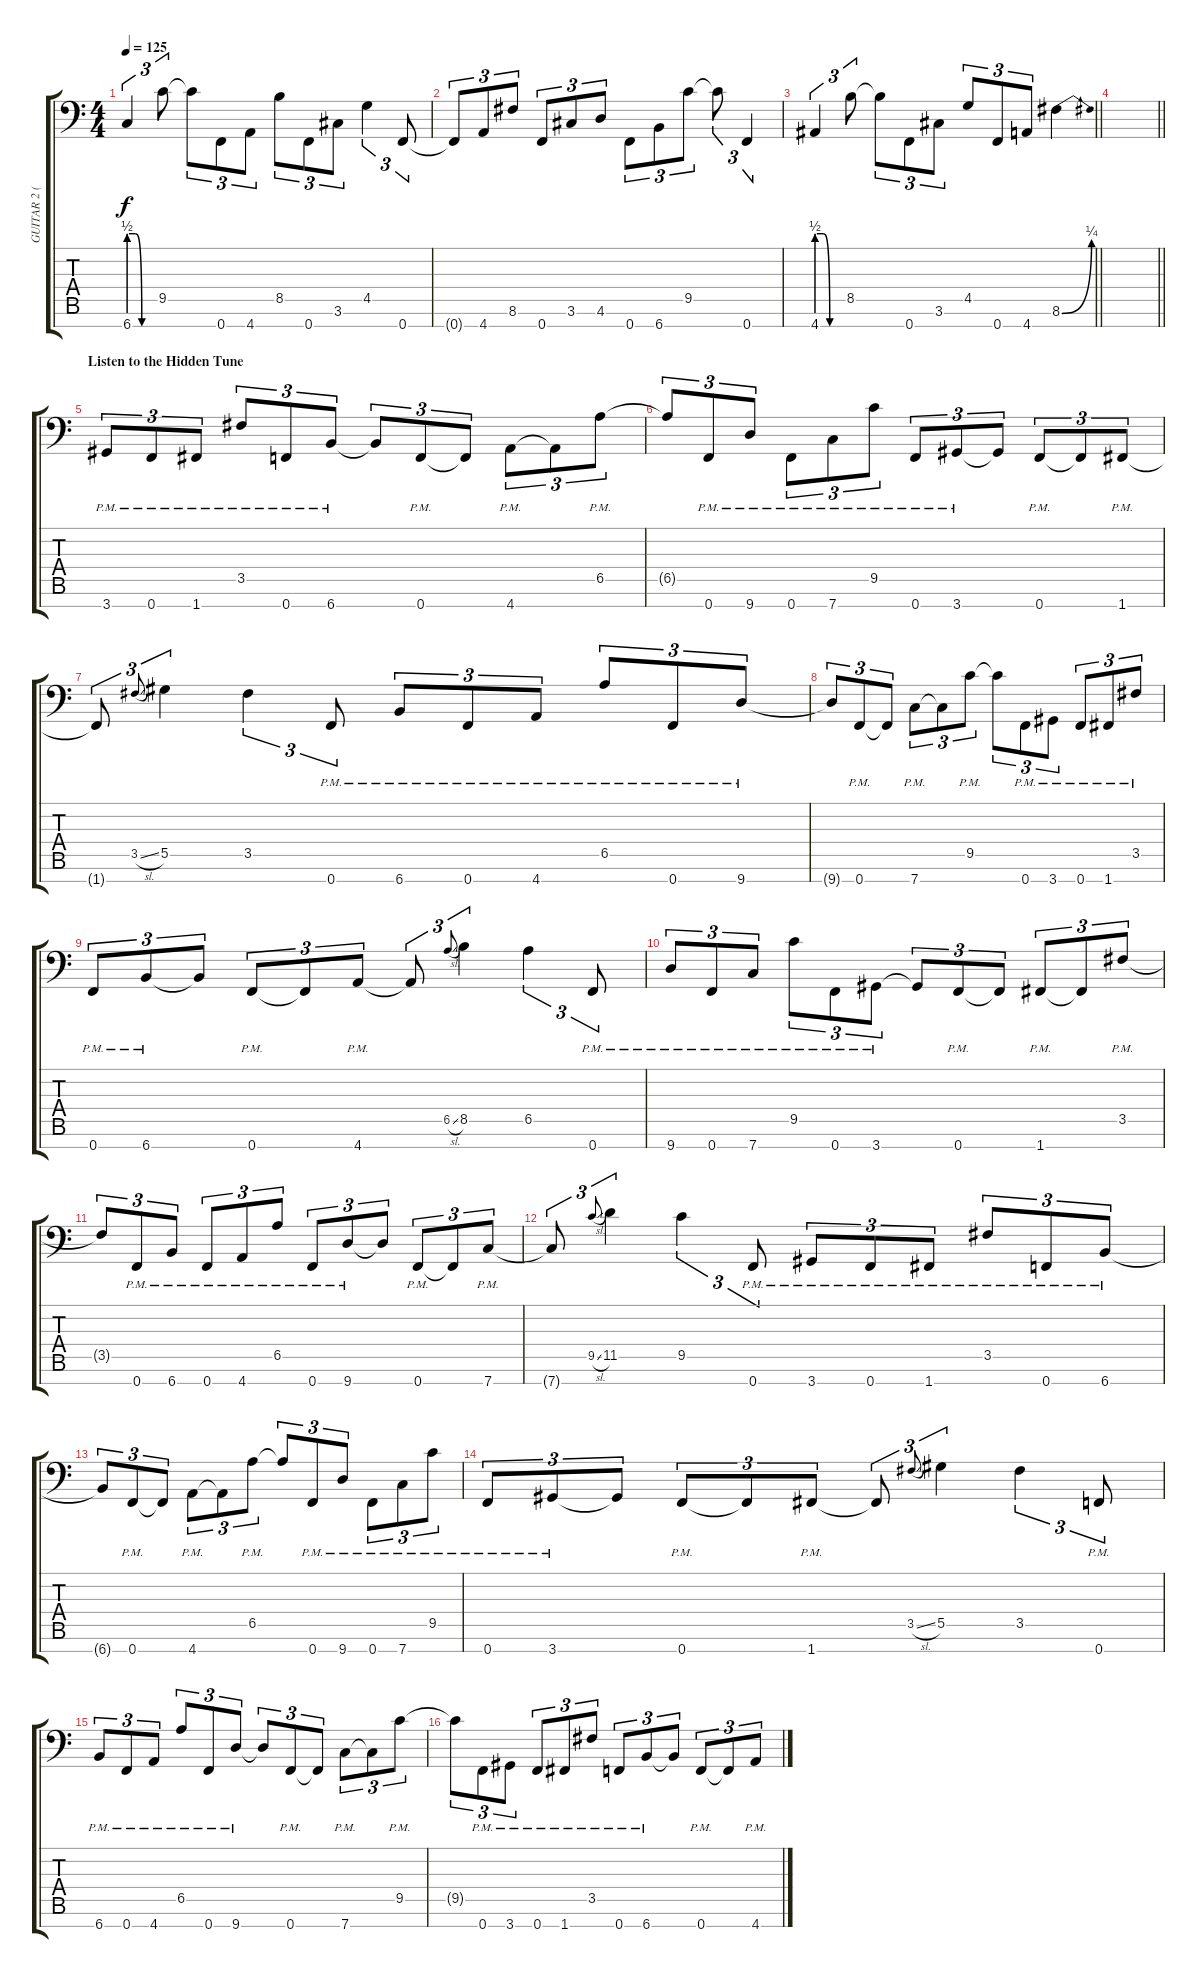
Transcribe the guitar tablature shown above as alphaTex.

\track ("GUITAR 2 (Marten Hagstrom)" "GUITAR 2 (") {instrument distortionguitar}
\staff {score tabs}
\tuning (Bb3 F3 Db3 Ab2 Eb2 Bb1 F1) {hide}
\ts (4 4)
\tempo 125
\clef f4
\ks c
6.7{be (custom 0 2 15 2 30 0 60 0)}.4{tu (3 2) dy f} 9.5.8{tu (3 2)} 9.5{t}.8{tu (3 2)} 0.7.8{tu (3 2)} 4.7.8{tu (3 2)} 8.5.8{tu (3 2)} 0.7.8{tu (3 2)} 3.6.8{tu (3 2)} 4.5.4{tu (3 2)} 0.7.8{tu (3 2)} |
0.7{t}.8{tu (3 2)} 4.7.8{tu (3 2)} 8.6.8{tu (3 2)} 0.7.8{tu (3 2)} 3.6.8{tu (3 2)} 4.6.8{tu (3 2)} 0.7.8{tu (3 2)} 6.7.8{tu (3 2)} 9.5.8{tu (3 2)} 9.5{t}.8{tu (3 2)} 0.7.4{tu (3 2)} |
\barLineRight lightlight
4.7{be (custom 0 2 15 2 30 0 60 0)}.4{tu (3 2)} 8.5.8{tu (3 2)} 8.5{t}.8{tu (3 2)} 0.7.8{tu (3 2)} 3.6.8{tu (3 2)} 4.5.8{tu (3 2)} 0.7.8{tu (3 2)} 4.7.8{tu (3 2)} 8.6{be (bend 0 0 60 1)}.4 |
\barLineRight lightlight
|
\section ("" "Listen to the Hidden Tune")
3.7{pm}.8{tu (3 2)} 0.7{pm}.8{tu (3 2)} 1.7{pm}.8{tu (3 2)} 3.5{pm}.8{tu (3 2)} 0.7{pm}.8{tu (3 2)} 6.7{pm}.8{tu (3 2)} 6.7{t}.8{tu (3 2)} 0.7{pm}.8{tu (3 2)} 0.7{t}.8{tu (3 2)} 4.7{pm}.8{tu (3 2)} 4.7{t}.8{tu (3 2)} 6.5{pm}.8{tu (3 2)} |
6.5{t}.8{tu (3 2)} 0.7{pm}.8{tu (3 2)} 9.7{pm}.8{tu (3 2)} 0.7{pm}.8{tu (3 2)} 7.7{pm}.8{tu (3 2)} 9.5{pm}.8{tu (3 2)} 0.7{pm}.8{tu (3 2)} 3.7{pm}.8{tu (3 2)} 3.7{t}.8{tu (3 2)} 0.7{pm}.8{tu (3 2)} 0.7{t}.8{tu (3 2)} 1.7{pm}.8{tu (3 2)} |
1.7{t}.8{tu (3 2)} 3.5{sl}.8{gr onbeat} 5.5.4{tu (3 2)} 3.5.4{tu (3 2)} 0.7{pm}.8{tu (3 2)} 6.7{pm}.8{tu (3 2)} 0.7{pm}.8{tu (3 2)} 4.7{pm}.8{tu (3 2)} 6.5{pm}.8{tu (3 2)} 0.7{pm}.8{tu (3 2)} 9.7{pm}.8{tu (3 2)} |
9.7{t}.8{tu (3 2)} 0.7{pm}.8{tu (3 2)} 0.7{t}.8{tu (3 2)} 7.7{pm}.8{tu (3 2)} 7.7{t}.8{tu (3 2)} 9.5{pm}.8{tu (3 2)} 9.5{t}.8{tu (3 2)} 0.7{pm}.8{tu (3 2)} 3.7{pm}.8{tu (3 2)} 0.7{pm}.8{tu (3 2)} 1.7{pm}.8{tu (3 2)} 3.5{pm}.8{tu (3 2)} |
0.7{pm}.8{tu (3 2)} 6.7{pm}.8{tu (3 2)} 6.7{t}.8{tu (3 2)} 0.7{pm}.8{tu (3 2)} 0.7{t}.8{tu (3 2)} 4.7{pm}.8{tu (3 2)} 4.7{t}.8{tu (3 2)} 6.5{sl}.8{gr onbeat} 8.5.4{tu (3 2)} 6.5.4{tu (3 2)} 0.7{pm}.8{tu (3 2)} |
9.7{pm}.8{tu (3 2)} 0.7{pm}.8{tu (3 2)} 7.7{pm}.8{tu (3 2)} 9.5{pm}.8{tu (3 2)} 0.7{pm}.8{tu (3 2)} 3.7{pm}.8{tu (3 2)} 3.7{t}.8{tu (3 2)} 0.7{pm}.8{tu (3 2)} 0.7{t}.8{tu (3 2)} 1.7{pm}.8{tu (3 2)} 1.7{t}.8{tu (3 2)} 3.5{pm}.8{tu (3 2)} |
3.5{t}.8{tu (3 2)} 0.7{pm}.8{tu (3 2)} 6.7{pm}.8{tu (3 2)} 0.7{pm}.8{tu (3 2)} 4.7{pm}.8{tu (3 2)} 6.5{pm}.8{tu (3 2)} 0.7{pm}.8{tu (3 2)} 9.7{pm}.8{tu (3 2)} 9.7{t}.8{tu (3 2)} 0.7{pm}.8{tu (3 2)} 0.7{t}.8{tu (3 2)} 7.7{pm}.8{tu (3 2)} |
7.7{t}.8{tu (3 2)} 9.5{sl}.8{gr onbeat} 11.5.4{tu (3 2)} 9.5.4{tu (3 2)} 0.7{pm}.8{tu (3 2)} 3.7{pm}.8{tu (3 2)} 0.7{pm}.8{tu (3 2)} 1.7{pm}.8{tu (3 2)} 3.5{pm}.8{tu (3 2)} 0.7{pm}.8{tu (3 2)} 6.7{pm}.8{tu (3 2)} |
6.7{t}.8{tu (3 2)} 0.7{pm}.8{tu (3 2)} 0.7{t}.8{tu (3 2)} 4.7{pm}.8{tu (3 2)} 4.7{t}.8{tu (3 2)} 6.5{pm}.8{tu (3 2)} 6.5{t}.8{tu (3 2)} 0.7{pm}.8{tu (3 2)} 9.7{pm}.8{tu (3 2)} 0.7{pm}.8{tu (3 2)} 7.7{pm}.8{tu (3 2)} 9.5{pm}.8{tu (3 2)} |
0.7{pm}.8{tu (3 2)} 3.7{pm}.8{tu (3 2)} 3.7{t}.8{tu (3 2)} 0.7{pm}.8{tu (3 2)} 0.7{t}.8{tu (3 2)} 1.7{pm}.8{tu (3 2)} 1.7{t}.8{tu (3 2)} 3.5{sl}.8{gr onbeat} 5.5.4{tu (3 2)} 3.5.4{tu (3 2)} 0.7{pm}.8{tu (3 2)} |
6.7{pm}.8{tu (3 2)} 0.7{pm}.8{tu (3 2)} 4.7{pm}.8{tu (3 2)} 6.5{pm}.8{tu (3 2)} 0.7{pm}.8{tu (3 2)} 9.7{pm}.8{tu (3 2)} 9.7{t}.8{tu (3 2)} 0.7{pm}.8{tu (3 2)} 0.7{t}.8{tu (3 2)} 7.7{pm}.8{tu (3 2)} 7.7{t}.8{tu (3 2)} 9.5{pm}.8{tu (3 2)} |
9.5{t}.8{tu (3 2)} 0.7{pm}.8{tu (3 2)} 3.7{pm}.8{tu (3 2)} 0.7{pm}.8{tu (3 2)} 1.7{pm}.8{tu (3 2)} 3.5{pm}.8{tu (3 2)} 0.7{pm}.8{tu (3 2)} 6.7{pm}.8{tu (3 2)} 6.7{t}.8{tu (3 2)} 0.7{pm}.8{tu (3 2)} 0.7{t}.8{tu (3 2)} 4.7{pm}.8{tu (3 2)}
